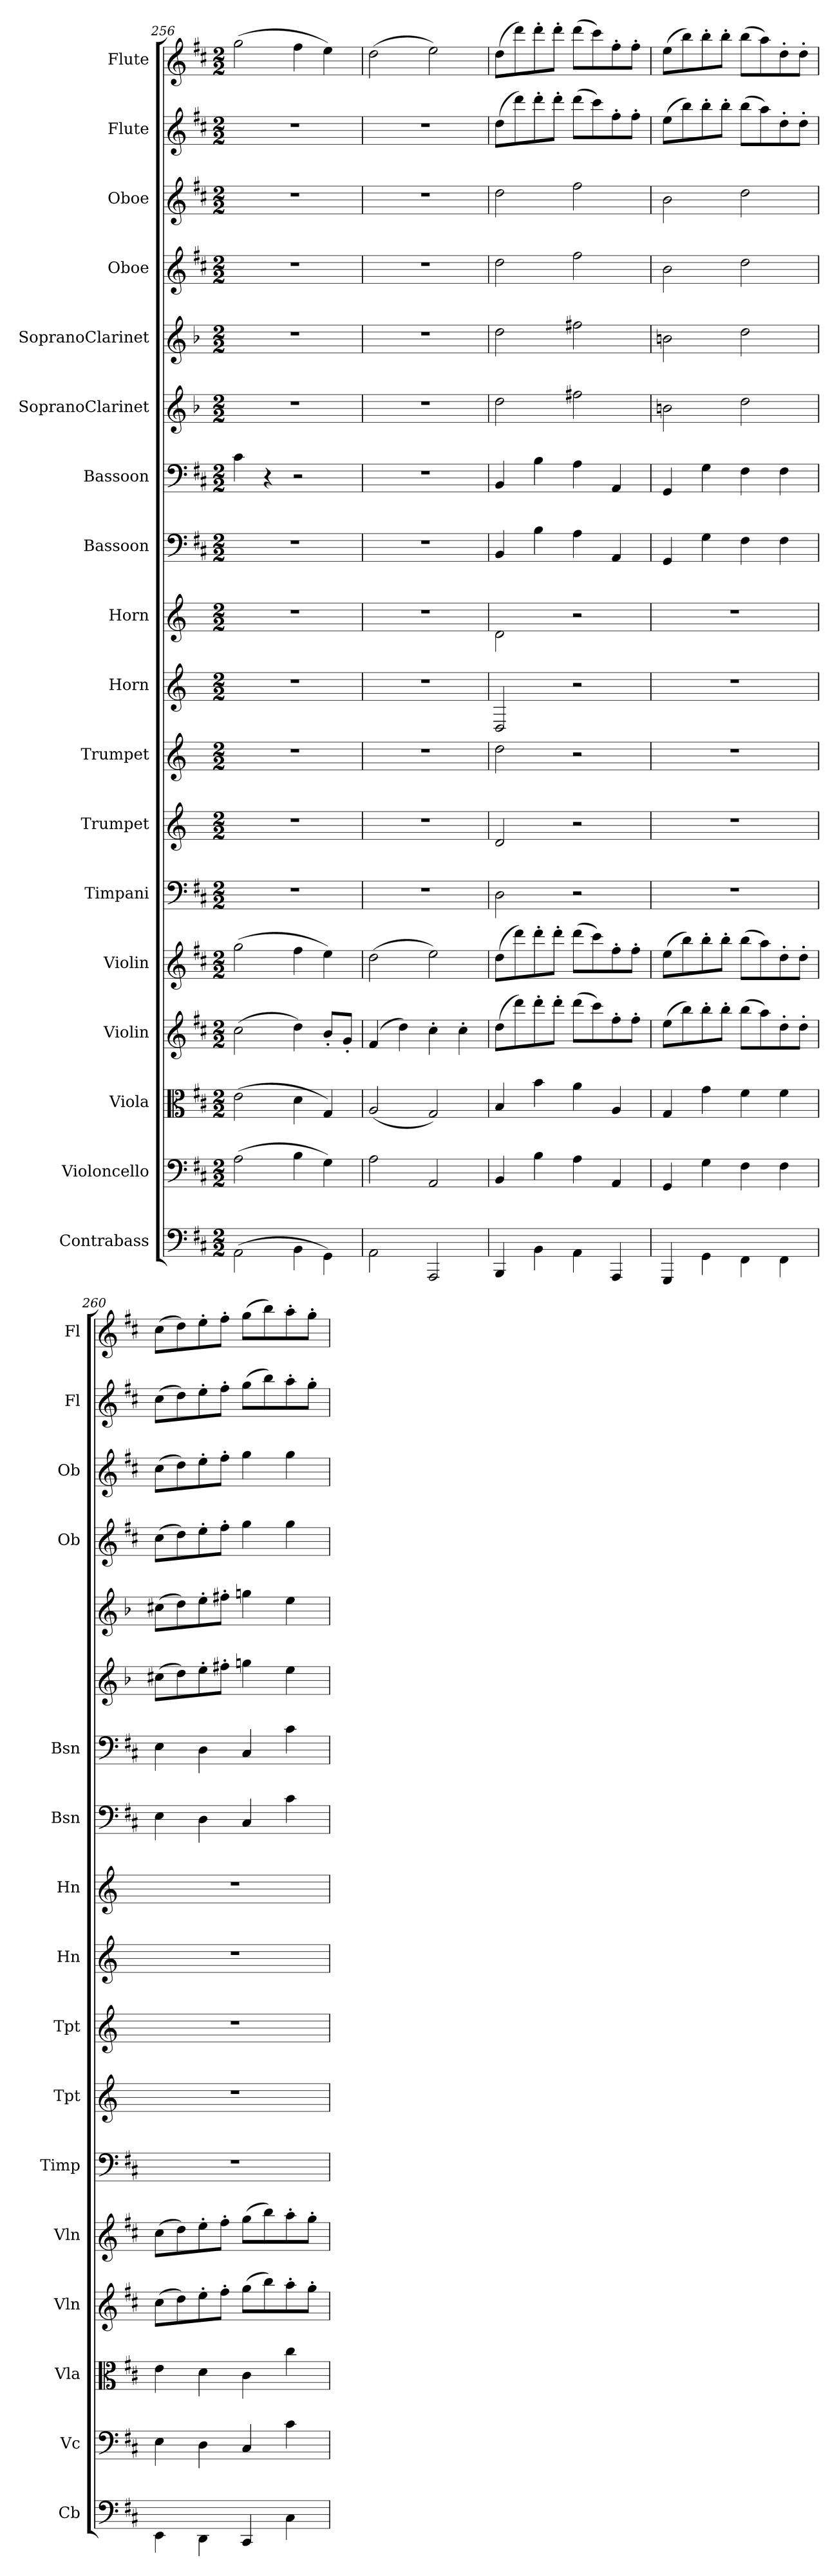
**kern	**kern	**kern	**kern	**kern	**kern	**kern	**kern	**kern	**kern	**kern	**kern	**kern	**kern	**kern	**kern	**kern	**kern
*part18	*part17	*part16	*part15	*part14	*part13	*part12	*part11	*part10	*part9	*part8	*part7	*part6	*part5	*part4	*part3	*part2	*part1
*staff18	*staff17	*staff16	*staff15	*staff14	*staff13	*staff12	*staff11	*staff10	*staff9	*staff8	*staff7	*staff6	*staff5	*staff4	*staff3	*staff2	*staff1
*I"Contrabass	*I"Violoncello	*I"Viola	*I"Violin	*I"Violin	*I"Timpani	*I"Trumpet	*I"Trumpet	*I"Horn	*I"Horn	*I"Bassoon	*I"Bassoon	*I"SopranoClarinet	*I"SopranoClarinet	*I"Oboe	*I"Oboe	*I"Flute	*I"Flute
*I'Cb	*I'Vc	*I'Vla	*I'Vln	*I'Vln	*I'Timp	*I'Tpt	*I'Tpt	*I'Hn	*I'Hn	*I'Bsn	*I'Bsn	*	*	*I'Ob	*I'Ob	*I'Fl	*I'Fl
*clefF4	*clefF4	*clefC3	*clefG2	*clefG2	*clefF4	*clefG2	*clefG2	*clefG2	*clefG2	*clefF4	*clefF4	*clefG2	*clefG2	*clefG2	*clefG2	*clefG2	*clefG2
*k[f#c#]	*k[f#c#]	*k[f#c#]	*k[f#c#]	*k[f#c#]	*k[f#c#]	*k[]	*k[]	*k[]	*k[]	*k[f#c#]	*k[f#c#]	*k[b-]	*k[b-]	*k[f#c#]	*k[f#c#]	*k[f#c#]	*k[f#c#]
*M2/2	*M2/2	*M2/2	*M2/2	*M2/2	*M2/2	*M2/2	*M2/2	*M2/2	*M2/2	*M2/2	*M2/2	*M2/2	*M2/2	*M2/2	*M2/2	*M2/2	*M2/2
=256	=256	=256	=256	=256	=256	=256	=256	=256	=256	=256	=256	=256	=256	=256	=256	=256	=256
(2AA\	(2A\	(2e\	(2cc#\	(2gg\	1r	1r	1r	1r	1r	1r	4c#\	1r	1r	1r	1r	1r	(2gg\
.	.	.	.	.	.	.	.	.	.	.	4r	.	.	.	.	.	.
4BB\	4B\	4d\	4dd\)	4ff#\	.	.	.	.	.	.	2r	.	.	.	.	.	4ff#\
4GG\)	4G\)	4G/)	8b'/L	4ee\)	.	.	.	.	.	.	.	.	.	.	.	.	4ee\)
.	.	.	8g'/J	.	.	.	.	.	.	.	.	.	.	.	.	.	.
=257	=257	=257	=257	=257	=257	=257	=257	=257	=257	=257	=257	=257	=257	=257	=257	=257	=257
2AA\	2A\	(2A/	(4f#/	(2dd\	1r	1r	1r	1r	1r	1r	1r	1r	1r	1r	1r	1r	(2dd\
.	.	.	4dd\)	.	.	.	.	.	.	.	.	.	.	.	.	.	.
2AAA/	2AA/	2G/)	4cc#'\	2ee\)	.	.	.	.	.	.	.	.	.	.	.	.	2ee\)
.	.	.	4cc#'\	.	.	.	.	.	.	.	.	.	.	.	.	.	.
=258	=258	=258	=258	=258	=258	=258	=258	=258	=258	=258	=258	=258	=258	=258	=258	=258	=258
4BBB/	4BB/	4B/	(8dd\L	(8dd\L	2D\	2d/	2dd\	2D/	2d\	4BB/	4BB/	2dd\	2dd\	2dd\	2dd\	(8dd\L	(8dd\L
.	.	.	8ddd\)	8ddd\)	.	.	.	.	.	.	.	.	.	.	.	8ddd\)	8ddd\)
4BB\	4B\	4b\	8ddd'\	8ddd'\	.	.	.	.	.	4B\	4B\	.	.	.	.	8ddd'\	8ddd'\
.	.	.	8ddd'\J	8ddd'\J	.	.	.	.	.	.	.	.	.	.	.	8ddd'\J	8ddd'\J
4AA\	4A\	4a\	(8ddd\L	(8ddd\L	2r	2r	2r	2r	2r	4A\	4A\	2ff#X\	2ff#X\	2ff#\	2ff#\	(8ddd\L	(8ddd\L
.	.	.	8ccc#\)	8ccc#\)	.	.	.	.	.	.	.	.	.	.	.	8ccc#\)	8ccc#\)
4AAA/	4AA/	4A/	8ff#'\	8ff#'\	.	.	.	.	.	4AA/	4AA/	.	.	.	.	8ff#'\	8ff#'\
.	.	.	8ff#'\J	8ff#'\J	.	.	.	.	.	.	.	.	.	.	.	8ff#'\J	8ff#'\J
=259	=259	=259	=259	=259	=259	=259	=259	=259	=259	=259	=259	=259	=259	=259	=259	=259	=259
4GGG/	4GG/	4G/	(8ee\L	(8ee\L	1r	1r	1r	1r	1r	4GG/	4GG/	2bn\	2bn\	2b\	2b\	(8ee\L	(8ee\L
.	.	.	8bb\)	8bb\)	.	.	.	.	.	.	.	.	.	.	.	8bb\)	8bb\)
4GG\	4G\	4g\	8bb'\	8bb'\	.	.	.	.	.	4G\	4G\	.	.	.	.	8bb'\	8bb'\
.	.	.	8bb'\J	8bb'\J	.	.	.	.	.	.	.	.	.	.	.	8bb'\J	8bb'\J
4FF#\	4F#\	4f#\	(8bb\L	(8bb\L	.	.	.	.	.	4F#\	4F#\	2dd\	2dd\	2dd\	2dd\	(8bb\L	(8bb\L
.	.	.	8aa\)	8aa\)	.	.	.	.	.	.	.	.	.	.	.	8aa\)	8aa\)
4FF#\	4F#\	4f#\	8dd'\	8dd'\	.	.	.	.	.	4F#\	4F#\	.	.	.	.	8dd'\	8dd'\
.	.	.	8dd'\J	8dd'\J	.	.	.	.	.	.	.	.	.	.	.	8dd'\J	8dd'\J
=260	=260	=260	=260	=260	=260	=260	=260	=260	=260	=260	=260	=260	=260	=260	=260	=260	=260
4EE\	4E\	4e\	(8cc#\L	(8cc#\L	1r	1r	1r	1r	1r	4E\	4E\	(8cc#X\L	(8cc#X\L	(8cc#\L	(8cc#\L	(8cc#\L	(8cc#\L
.	.	.	8dd\)	8dd\)	.	.	.	.	.	.	.	8dd\)	8dd\)	8dd\)	8dd\)	8dd\)	8dd\)
4DD\	4D\	4d\	8ee'\	8ee'\	.	.	.	.	.	4D\	4D\	8ee'\	8ee'\	8ee'\	8ee'\	8ee'\	8ee'\
.	.	.	8ff#'\J	8ff#'\J	.	.	.	.	.	.	.	8ff#X'\J	8ff#X'\J	8ff#'\J	8ff#'\J	8ff#'\J	8ff#'\J
4CC#/	4C#/	4c#\	(8gg\L	(8gg\L	.	.	.	.	.	4C#/	4C#/	4ggn\	4ggn\	4gg\	4gg\	(8gg\L	(8gg\L
.	.	.	8bb\)	8bb\)	.	.	.	.	.	.	.	.	.	.	.	8bb\)	8bb\)
4C#\	4c#\	4cc#\	8aa'\	8aa'\	.	.	.	.	.	4c#\	4c#\	4ee\	4ee\	4gg\	4gg\	8aa'\	8aa'\
.	.	.	8gg'\J	8gg'\J	.	.	.	.	.	.	.	.	.	.	.	8gg'\J	8gg'\J
=	=	=	=	=	=	=	=	=	=	=	=	=	=	=	=	=	=
*-	*-	*-	*-	*-	*-	*-	*-	*-	*-	*-	*-	*-	*-	*-	*-	*-	*-
